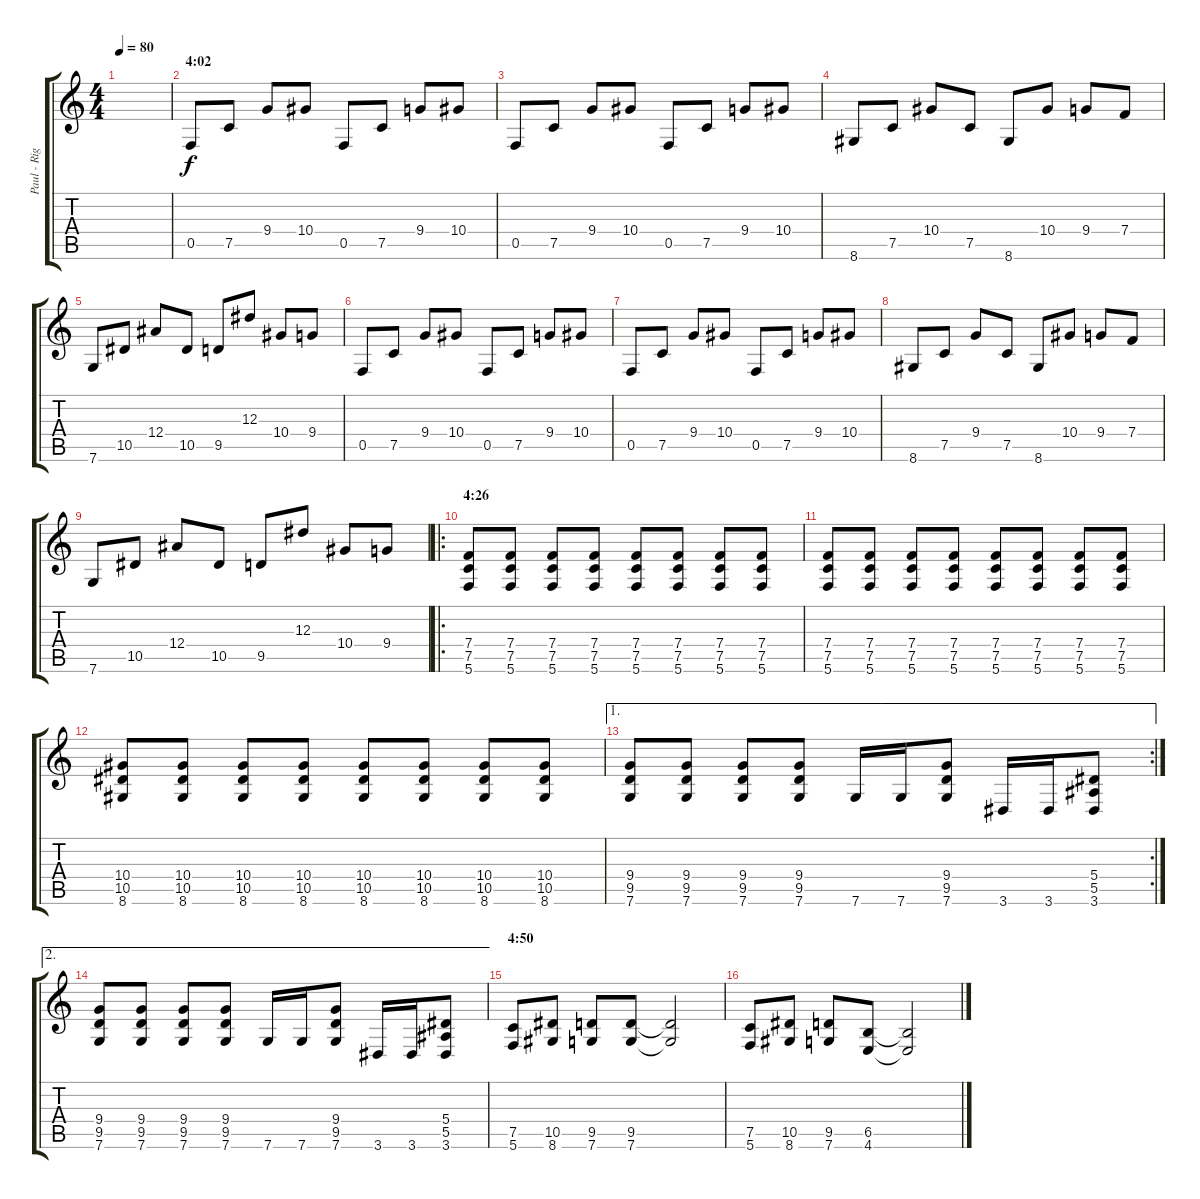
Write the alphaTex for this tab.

\track ("Paul - Right" "Paul - Rig") {instrument distortionguitar}
\staff {score tabs}
\tuning (C4 G3 Eb3 Bb2 F2 C2) {hide}
\ts (4 4)
\tempo 80
\clef g2
\ks c
|
\section ("" "4:02")
0.5.8 7.5.8 9.4.8 10.4.8 0.5.8 7.5.8 9.4.8 10.4.8 |
0.5.8 7.5.8 9.4.8 10.4.8 0.5.8 7.5.8 9.4.8 10.4.8 |
8.6.8 7.5.8 10.4.8 7.5.8 8.6.8 10.4.8 9.4.8 7.4.8 |
7.6.8 10.5.8 12.4.8 10.5.8 9.5.8 12.3.8 10.4.8 9.4.8 |
0.5.8 7.5.8 9.4.8 10.4.8 0.5.8 7.5.8 9.4.8 10.4.8 |
0.5.8 7.5.8 9.4.8 10.4.8 0.5.8 7.5.8 9.4.8 10.4.8 |
8.6.8 7.5.8 9.4.8 7.5.8 8.6.8 10.4.8 9.4.8 7.4.8 |
7.6.8 10.5.8 12.4.8 10.5.8 9.5.8 12.3.8 10.4.8 9.4.8 |
\ro
\section ("" "4:26")
(7.4 7.5 5.6).8 (7.4 7.5 5.6).8 (7.4 7.5 5.6).8 (7.4 7.5 5.6).8 (7.4 7.5 5.6).8 (7.4 7.5 5.6).8 (7.4 7.5 5.6).8 (7.4 7.5 5.6).8 |
(7.4 7.5 5.6).8 (7.4 7.5 5.6).8 (7.4 7.5 5.6).8 (7.4 7.5 5.6).8 (7.4 7.5 5.6).8 (7.4 7.5 5.6).8 (7.4 7.5 5.6).8 (7.4 7.5 5.6).8 |
(10.4 10.5 8.6).8 (10.4 10.5 8.6).8 (10.4 10.5 8.6).8 (10.4 10.5 8.6).8 (10.4 10.5 8.6).8 (10.4 10.5 8.6).8 (10.4 10.5 8.6).8 (10.4 10.5 8.6).8 |
\ae 1
\rc 2
(9.4 9.5 7.6).8 (9.4 9.5 7.6).8 (9.4 9.5 7.6).8 (9.4 9.5 7.6).8 7.6.16 7.6.16 (9.4 9.5 7.6).8 3.6.16 3.6.16 (5.4 5.5 3.6).8 |
\ae 2
(9.4 9.5 7.6).8 (9.4 9.5 7.6).8 (9.4 9.5 7.6).8 (9.4 9.5 7.6).8 7.6.16 7.6.16 (9.4 9.5 7.6).8 3.6.16 3.6.16 (5.4 5.5 3.6).8 |
\section ("" "4:50")
(7.5 5.6).8 (10.5 8.6).8 (9.5 7.6).8 (9.5 7.6).8 (9.5{t} 7.6{t}).2 |
(7.5 5.6).8 (10.5 8.6).8 (9.5 7.6).8 (6.5 4.6).8 (6.5{t} 4.6{t}).2
